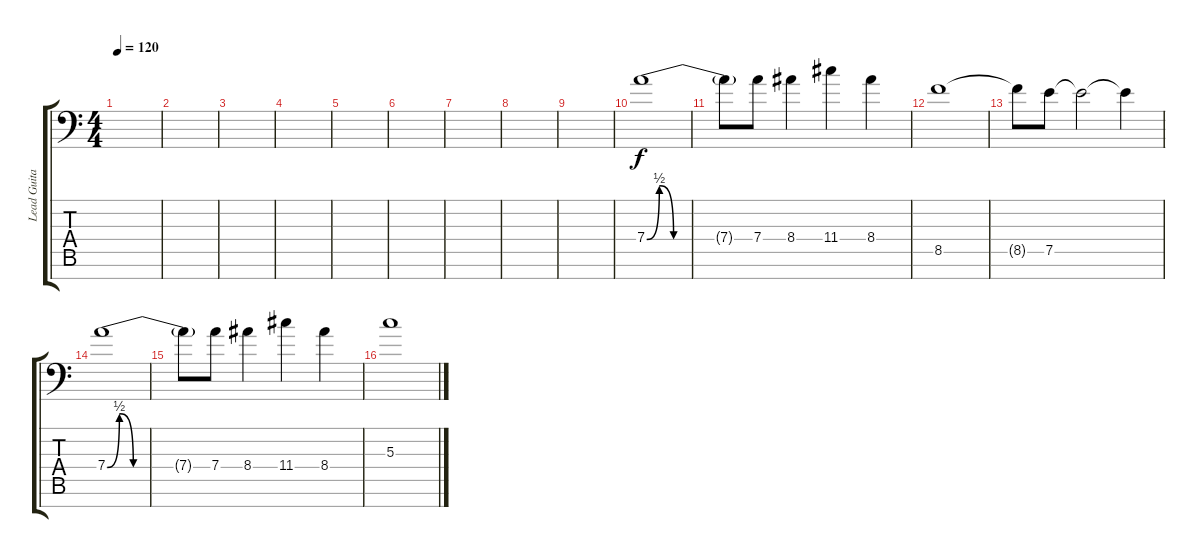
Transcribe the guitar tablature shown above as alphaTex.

\track ("Lead Guitar" "Lead Guita") {instrument overdrivenguitar}
\staff {score tabs}
\tuning (E4 B3 G3 D3 A2 E2 A1) {hide}
\ts (4 4)
\tempo 120
\clef f4
\ks c
|
|
|
|
|
|
|
|
|
7.4{be (custom 0 0 7 2 15 0 60 0)}.1 |
7.4{t}.8 7.4.8 8.4.4 11.4.4 8.4.4 |
8.5.1 |
8.5{t}.8 7.5.8 7.5{t}.2 7.5{t}.4 |
7.4{be (custom 0 0 7 2 15 0 60 0)}.1 |
7.4{t}.8 7.4.8 8.4.4 11.4.4 8.4.4 |
5.3.1
